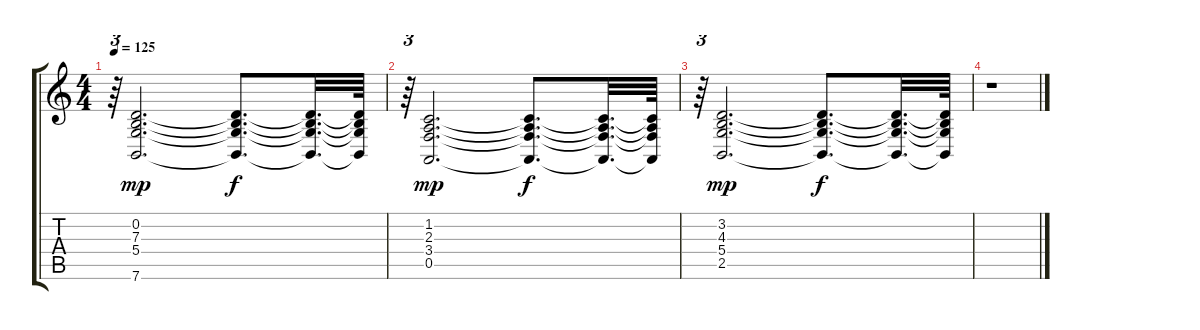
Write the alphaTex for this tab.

\track "" {instrument electricpiano2}
\staff {score tabs}
\tuning (E4 B3 G3 D3 A2 E2) {hide}
\ts (4 4)
\tempo 125
\clef g2
\ks c
r.64{tu (3 2) dy f} (0.2 7.3 5.4 7.6).2{d dy mp} (0.2{t} 7.3{t} 5.4{t} 7.6{t}).8{d dy f} (0.2{t} 7.3{t} 5.4{t} 7.6{t}).32{d} (0.2{t} 7.3{t} 5.4{t} 7.6{t}).64 |
r.64{tu (3 2)} (1.2 2.3 3.4 0.5).2{d dy mp} (1.2{t} 2.3{t} 3.4{t} 0.5{t}).8{d dy f} (1.2{t} 2.3{t} 3.4{t} 0.5{t}).32{d} (1.2{t} 2.3{t} 3.4{t} 0.5{t}).64 |
r.64{tu (3 2)} (3.2 4.3 5.4 2.5).2{d dy mp} (3.2{t} 4.3{t} 5.4{t} 2.5{t}).8{d dy f} (3.2{t} 4.3{t} 5.4{t} 2.5{t}).32{d} (3.2{t} 4.3{t} 5.4{t} 2.5{t}).64 |
r.1
